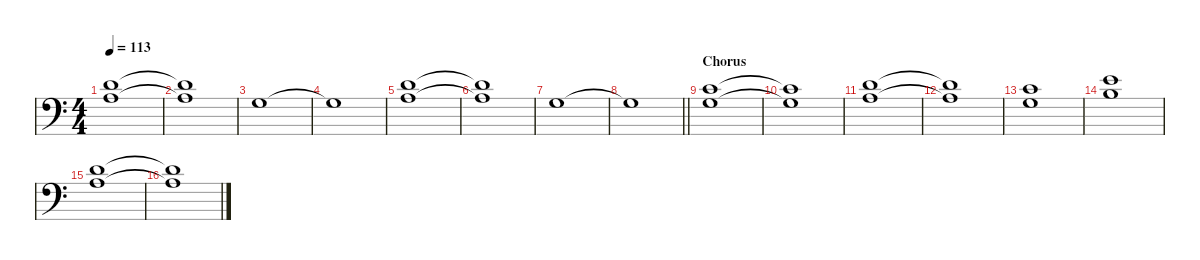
\defaultSystemsLayout 4
\hideDynamics
\bracketExtendMode nobrackets
\singleTrackTrackNamePolicy hidden
\multiTrackTrackNamePolicy hidden
\firstSystemTrackNameMode fullname
\firstSystemTrackNameOrientation horizontal
\otherSystemsTrackNameOrientation horizontal
\track ("Keys" "pad.synth.") {instrument pad8sweep}
\staff {score}
\tuning (E4 B3 G3 D3 A2 E2)
\ts (4 4)
\tempo 113
\clef f4
\ks c
(3.2 2.3).1{dy ff beam Down} |
(3.2{t} 2.3{t}).1{dy f beam Down} |
0.3.1{dy ff beam Down} |
0.3{t}.1{dy f beam Down} |
(3.2 2.3).1{dy ff beam Down} |
(3.2{t} 2.3{t}).1{dy f beam Down} |
0.3.1{dy ff beam Down} |
\barLineRight lightlight
0.3{t}.1{dy f beam Down} |
\section ("" "Chorus")
(1.2 0.3).1{dy ff beam Down} |
(1.2{t} 0.3{t}).1{dy f beam Down} |
(3.2 2.3).1{dy ff beam Down} |
(3.2{t} 2.3{t}).1{dy f beam Down} |
(1.2 0.3).1{dy ff beam Down} |
(0.1 0.2).1{beam Down} |
(3.2 2.3).1{beam Down} |
(3.2{t} 2.3{t}).1{dy f beam Down}
